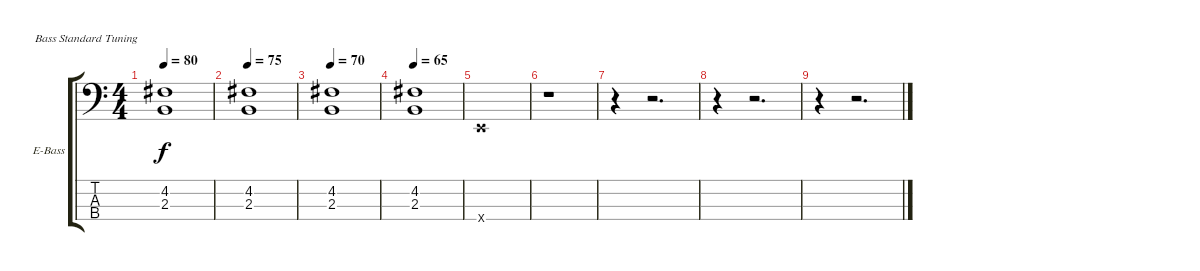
\bracketExtendMode groupsimilarinstruments
\firstSystemTrackNameOrientation horizontal
\otherSystemsTrackNameOrientation horizontal
\track ("Justin Chancellor" "E-Bass") {instrument electricbasspick}
\staff {score tabs}
\tuning (G2 D2 A1 E1)
\ts (4 4)
\tempo 80
\clef f4
\ks c
(4.2 2.3).1{dy f} |
\tempo 75
(4.2 2.3).1 |
\tempo 70
(4.2 2.3).1 |
\tempo 65
(4.2 2.3).1 |
0.4{x}.1 |
r.1 |
r.4 r.2{d} |
r.4 r.2{d} |
r.4 r.2{d}
